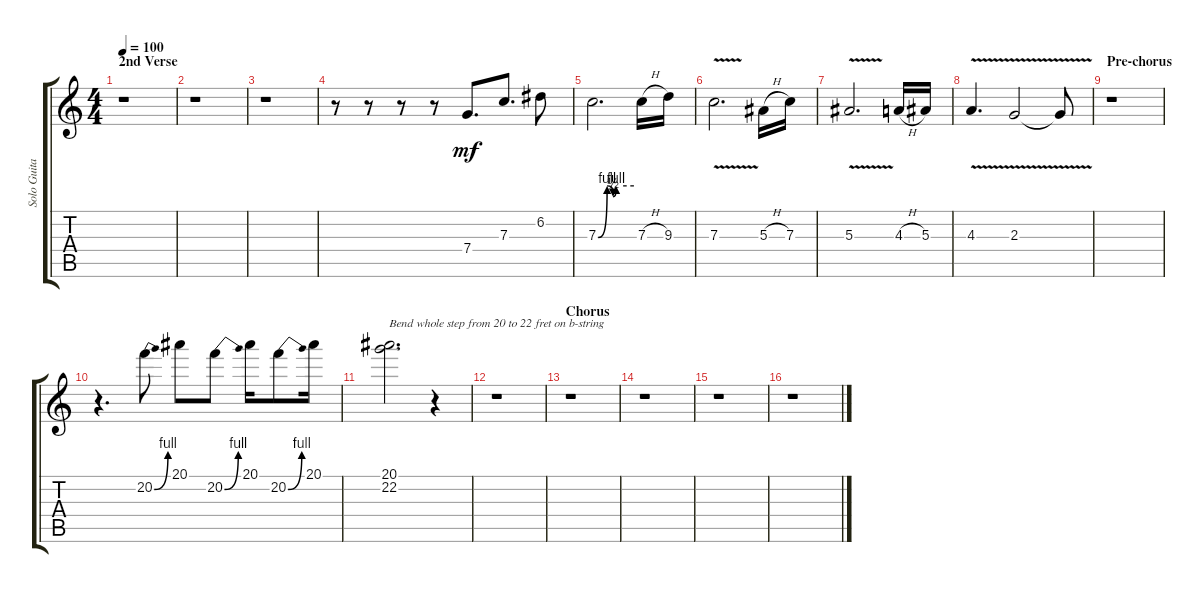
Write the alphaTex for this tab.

\track ("Solo Guitar (Mustaine and Broderick)" "Solo Guita") {instrument overdrivenguitar}
\staff {score tabs}
\tuning (D4 A3 F3 C3 G2 D2) {hide}
\ts (4 4)
\section ("" "2nd Verse")
\tempo 100
\clef g2
\ks c
r.1{dy mp} |
r.1 |
r.1 |
r.8 r.8 r.8 r.8 7.4.8{d dy mf} 7.3.8{d} 6.2.8 |
7.3{be (custom 0 0 15 4 25 2 30 4 60 4)}.2{d} 7.3{h}.16 9.3.16 |
7.3{v}.2{d} 5.3{h}.16 7.3.16 |
5.3{v}.2{d} 4.3{h}.16 5.3.16 |
4.3{v}.4{d} 2.3{v}.2 2.3{t}.8 |
\section ("" "Pre-chorus")
r.1 |
r.4{d} 20.2{be (bend 0 0 60 4)}.8 20.1.8 20.2{be (bend 0 0 60 4)}.8 20.1.16 20.2{be (bend 0 0 60 4)}.8 20.1.16 |
(20.1 22.2).2{d txt "Bend whole step from 20 to 22 fret on b-string"} r.4 |
r.1 |
\section ("" "Chorus")
r.1 |
r.1 |
r.1 |
r.1
